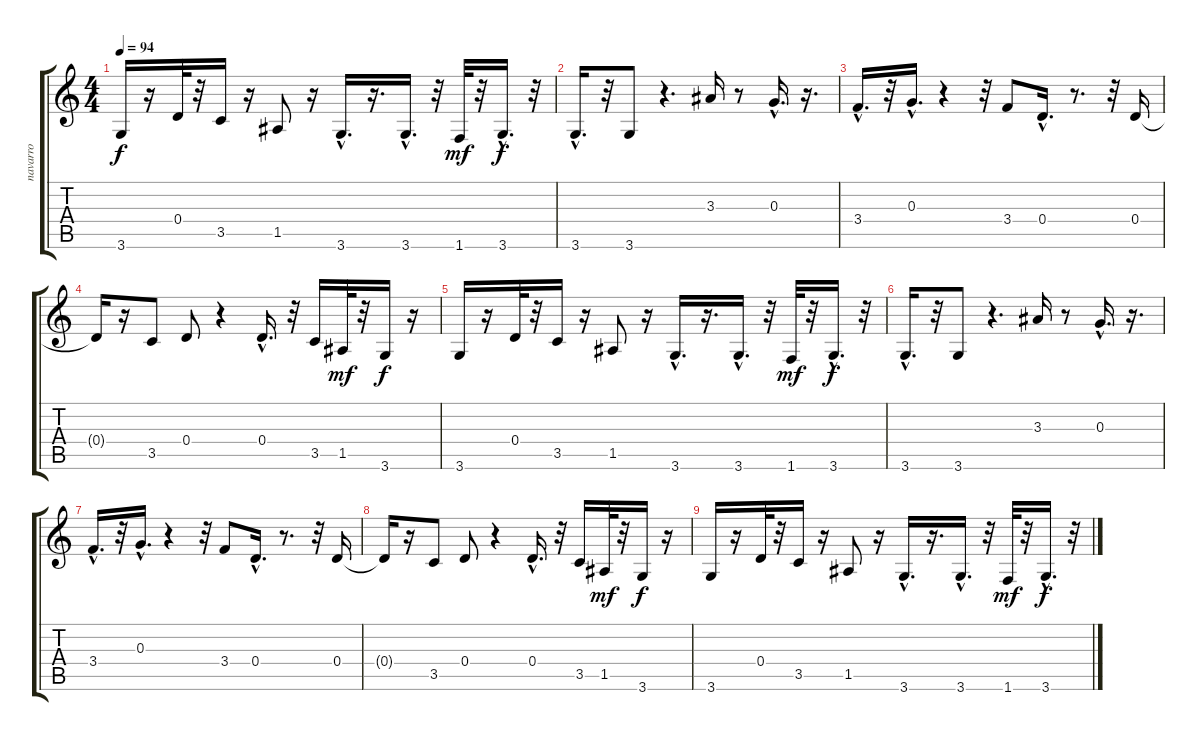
\track ("navarro" "navarro") {instrument electricguitarclean}
\staff {score tabs}
\tuning (E4 B3 G3 D3 A2 E2) {hide}
\ts (4 4)
\tempo 94
\clef g2
\ks c
3.6.16{dy f} r.16 0.4.32 r.32 3.5.16 r.16 1.5.8 r.16 3.6{hac}.16{d} r.16{d} 3.6{hac}.16{d} r.32 1.6.32{dy mf} r.32 3.6{hac}.16{d dy f} r.32 |
3.6{hac}.16{d} r.32 3.6.8 r.4{d} 3.3.16 r.8 0.3{hac}.16{d} r.16{d} |
3.4{hac}.16{d} r.32 0.3{hac}.16{d} r.4 r.32 3.4.8 0.4{hac}.16{d} r.8{d} r.32 0.4.16 |
0.4{t}.16 r.16 3.5.8 0.4.8 r.4 0.4{hac}.16{d} r.32 3.5.16 1.5.32{dy mf} r.32 3.6.16{dy f} r.16 |
3.6.16 r.16 0.4.32 r.32 3.5.16 r.16 1.5.8 r.16 3.6{hac}.16{d} r.16{d} 3.6{hac}.16{d} r.32 1.6.32{dy mf} r.32 3.6{hac}.16{d dy f} r.32 |
3.6{hac}.16{d} r.32 3.6.8 r.4{d} 3.3.16 r.8 0.3{hac}.16{d} r.16{d} |
3.4{hac}.16{d} r.32 0.3{hac}.16{d} r.4 r.32 3.4.8 0.4{hac}.16{d} r.8{d} r.32 0.4.16 |
0.4{t}.16 r.16 3.5.8 0.4.8 r.4 0.4{hac}.16{d} r.32 3.5.16 1.5.32{dy mf} r.32 3.6.16{dy f} r.16 |
3.6.16 r.16 0.4.32 r.32 3.5.16 r.16 1.5.8 r.16 3.6{hac}.16{d} r.16{d} 3.6{hac}.16{d} r.32 1.6.32{dy mf} r.32 3.6{hac}.16{d dy f} r.32
